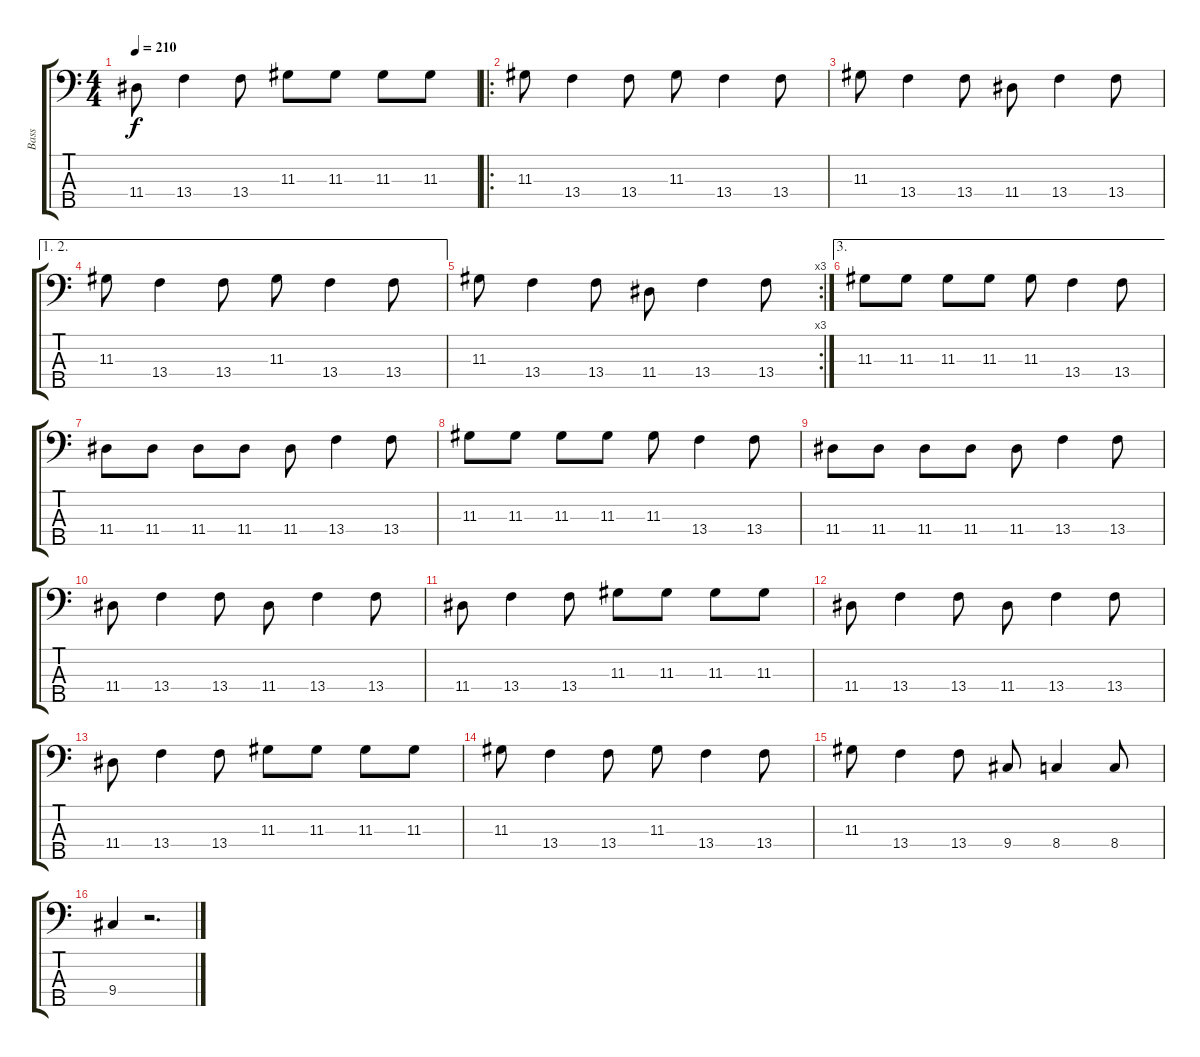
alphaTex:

\track ("Bass" "Bass") {instrument electricbasspick}
\staff {score tabs}
\tuning (G2 D2 A1 E1 B0) {hide}
\ts (4 4)
\tempo 210
\clef f4
\ks c
11.4.8{dy f} 13.4.4 13.4.8 11.3.8 11.3.8 11.3.8 11.3.8 |
\ro
11.3.8 13.4.4 13.4.8 11.3.8 13.4.4 13.4.8 |
11.3.8 13.4.4 13.4.8 11.4.8 13.4.4 13.4.8 |
\ae (1 2)
11.3.8 13.4.4 13.4.8 11.3.8 13.4.4 13.4.8 |
\rc 3
11.3.8 13.4.4 13.4.8 11.4.8 13.4.4 13.4.8 |
\ae 3
11.3.8 11.3.8 11.3.8 11.3.8 11.3.8 13.4.4 13.4.8 |
11.4.8 11.4.8 11.4.8 11.4.8 11.4.8 13.4.4 13.4.8 |
11.3.8 11.3.8 11.3.8 11.3.8 11.3.8 13.4.4 13.4.8 |
11.4.8 11.4.8 11.4.8 11.4.8 11.4.8 13.4.4 13.4.8 |
11.4.8 13.4.4 13.4.8 11.4.8 13.4.4 13.4.8 |
11.4.8 13.4.4 13.4.8 11.3.8 11.3.8 11.3.8 11.3.8 |
11.4.8 13.4.4 13.4.8 11.4.8 13.4.4 13.4.8 |
11.4.8 13.4.4 13.4.8 11.3.8 11.3.8 11.3.8 11.3.8 |
11.3.8 13.4.4 13.4.8 11.3.8 13.4.4 13.4.8 |
11.3.8 13.4.4 13.4.8 9.4.8 8.4.4 8.4.8 |
9.4.4 r.2{d}
